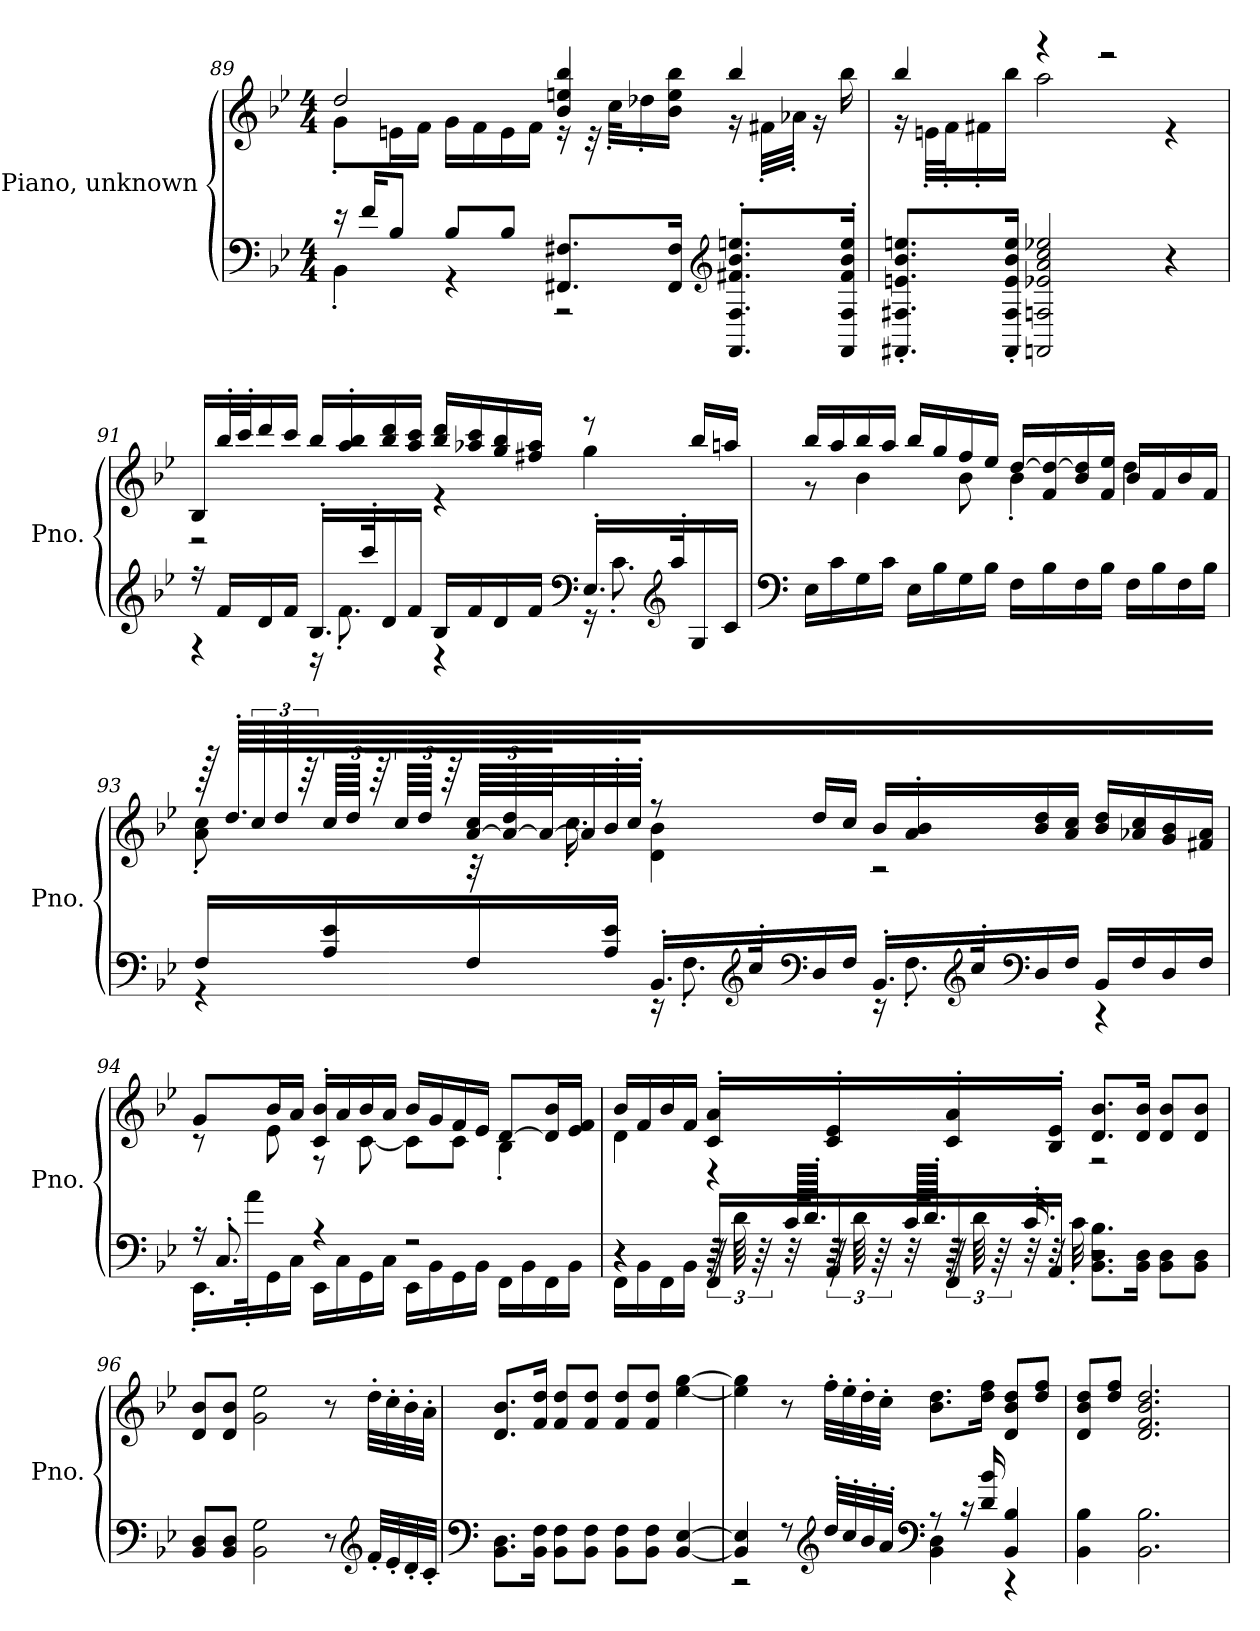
**kern	**kern
*part1	*part1
*staff2	*staff1
*I"Piano, unknown	*
*I'Pno.	*
!!LO:LB:g=z
*clefF4	*clefG2
*k[b-e-]	*k[b-e-]
*M4/4	*M4/4
=89	=89
*^	*^
16r	4BB-'\	2dd/	8g'\L
16f/KL	.	.	.
8B-/J	.	.	16en\L
.	.	.	16f\JJ
8B-/L	4r	.	16g\LL
.	.	.	16f\
8B-/J	.	.	16e\
.	.	.	16f\JJ
8.FF#X/ 8.F#X/L	2r	4b-/ 4een/ 4bb-/	16r
.	.	.	32r
.	.	.	32cc'\KLL
.	.	.	16dd-X'\
16FF#/ 16F#/Jk	.	.	16b-\ 16ee\ 16bb-\JJ
*clefG2	*	*	*
8.FF#/' 8.F#/' 8.f#X/' 8.b-/' 8.een/'L	.	4bb-/	16r
.	.	.	32f#X'\LLL
.	.	.	32a-X'\JJJ
.	.	.	16r
16FF#/' 16F#/' 16f#/' 16b-/' 16ee/'Jk	.	.	16bb-\
*v	*v	*	*
=90	=90	=90
8.FF#X/' 8.F#X/' 8.en/' 8.b-/' 8.een/'L	4bb-/	16r
.	.	32en'\LLL
.	.	32f'\J
.	.	16f#X'\
16FF#/' 16F#/' 16e/' 16b-/' 16ee/'Jk	.	16bb-\JJ
2FFn/ 2Fn/ 2e-X/ 2a/ 2cc/ 2ee-X/	4r	2aa\
.	2r	.
4r	.	4r
!!LO:LB:g=z	!!
=91	=91	=91
*^	*	*
16r	4r	16B-/LL	2r
16f/LL	.	32bb-'/L	.
.	.	32ccc'/J	.
16d/	.	16ddd/	.
16f/JJ	.	16ccc/JJ	.
16.B-'/LL	16r	16bb-/LL	.
.	8.f'\	16aa/' 16bb-/'	.
32ccc'/K	.	.	.
16d/	.	16bb-/ 16ddd/	.
16f/JJ	.	16aa/ 16ccc/JJ	.
16B-/LL	4r	16bb-/ 16ddd/LL	4r
16f/	.	16aa-X/ 16ccc/	.
16d/	.	16gg/ 16bb-/	.
16f/JJ	.	16ff#X/ 16aa-/JJ	.
*clefF4	*	*	*
16.E-'/LL	16r	8r	4gg\
.	8.c'\	.	.
*clefG2	*	*	*
32aa'/K	.	.	.
16G/	.	16bb-/LL	.
16c/JJ	.	16aan/JJ	.
*v	*v	*	*
!!LO:LB:g=z	!!
=92	=92	=92
*clefF4	*	*
16E-\LL	16bb-/LL	8r
16c\	16aa/	.
16G\	16bb-/	4b-\
16c\JJ	16aa/JJ	.
16E-\LL	16bb-/LL	.
16B-\	16gg/	.
16G\	16ff/	8b-\
16B-\JJ	16ee-/JJ	.
16F\LL	[16dd/LL	4b-'\
16B-\	16f/ 16dd/_	.
16F\	16b-/ 16dd/]	.
16B-\JJ	16f/ 16ee-/JJ	.
16F\LL	16b-/LL	4dd\
16B-\	16f/	.
16F\	16b-/	.
16B-\JJ	16f/JJ	.
!!LO:LB:g=z	!!
=93	=93	=93
*^	*	*
16F/LL	4r	128r	8a\' 8cc\'
.	.	64.dd'/LLLL	.
.	.	96cc/	.
.	.	96dd/JJJJ	.
.	.	96r	.
16A/ 16e-/	.	96cc/LLLL	.
.	.	96dd/JJJJ	.
.	.	96r	.
.	.	96cc/LLLL	.
.	.	96dd/JJJJ	.
.	.	96r	.
*	*	*Xbrackettup	*
16F/	.	[96a/ 96cc/LLLL	32r
.	.	96a/_ 96dd/	.
.	.	96a/J_	.
.	.	32a/]	16.cc'\
16A/ 16e-/JJ	.	32b-'/	.
.	.	32cc'/JJJ	.
16.BB-'/LL	16r	8r	4d\ 4b-\
.	8.F'\	.	.
*clefG2	*	*	*
32cc'/K	.	.	.
*clefF4	*	*	*
16D/	.	16dd/LL	.
16F/JJ	.	16cc/JJ	.
16.BB-'/LL	16r	16b-/LL	2r
.	8.F'\	16a/' 16b-/'	.
*clefG2	*	*	*
32cc'/K	.	.	.
*clefF4	*	*	*
16D/	.	16b-/ 16dd/	.
16F/JJ	.	16a/ 16cc/JJ	.
16BB-/LL	4r	16b-/ 16dd/LL	.
16F/	.	16a-X/ 16cc/	.
16D/	.	16g/ 16b-/	.
16F/JJ	.	16f#X/ 16a-/JJ	.
!!LO:LB:g=z	!!
=94	=94	=94	=94
16r	16.EE-'\LL	8g/L	8r
8.C'/	.	.	.
.	32a'\K	.	.
.	16GG\	16b-/L	8e-\
.	16C\JJ	16a/JJ	.
4r	16EE-\LL	16c/' 16b-/'LL	8r
.	16C\	16a/	.
.	16GG\	16b-/	[8c\
.	16C\JJ	16a/JJ	.
2r	16EE-\LL	16b-/LL	8c\L]
.	16BB-\	16g/	.
.	16GG\	16f/	8c\J
.	16BB-\JJ	16e-/JJ	.
.	16FF\LL	[8d/L	4B-'\
.	16BB-\	.	.
.	16FF\	16d/] 16b-/L	.
.	16BB-\JJ	16e-/ 16f/JJ	.
!!LO:PB:g=z	!!
=95	=95	=95	=95
*	*^	*	*
4r	16FF\LL	4r	16b-/LL	4d\
.	16BB-\	.	16f/	.
.	16FF\	.	16b-/	.
.	16BB-\JJ	.	16f/JJ	.
32r	96r	16FF/LL	16c/' 16a/'LL	4r
.	96d\	.	.	.
.	96r	.	.	.
128c/KLLLL	32r	.	.	.
64.d'/JJJJ	.	.	.	.
32r	96r	16AA/	16c/' 16e-/'	.
.	96d\	.	.	.
.	96r	.	.	.
128c/KLLLL	32r	.	.	.
64.d'/JJJJ	.	.	.	.
32r	96r	16FF/	16c/' 16a/'	.
.	96d\	.	.	.
.	96r	.	.	.
16.c'/	32r	.	.	.
.	32r	16AA/JJ	16B-/' 16e-/'JJ	.
.	32c'\	.	.	.
2r	8.BB-\ 8.D\ 8.B-\L	2r	8.d/ 8.b-/L	2r
.	16BB-\ 16D\Jk	.	16d/ 16b-/Jk	.
.	8BB-\ 8D\L	.	8d/ 8b-/L	.
.	8BB-\ 8D\J	.	8d/ 8b-/J	.
*v	*v	*v	*	*
*	*v	*v
=96	=96
8BB-/ 8D/L	8d/ 8b-/L
8BB-/ 8D/J	8d/ 8b-/J
2BB-\ 2G\	2g\ 2ee-\
8r	8r
*clefG2	*
32f'/LLL	32dd'\LLL
32e-'/	32cc'\
32d'/	32b-'\
32c'/JJJ	32a'\JJJ
!!LO:LB:g=z
=97	=97
*clefF4	*
8.BB-\ 8.D\L	8.d/ 8.b-/L
16BB-\ 16F\Jk	16f/ 16dd/Jk
8BB-\ 8F\L	8f/ 8dd/L
8BB-\ 8F\J	8f/ 8dd/J
8BB-\ 8F\L	8f/ 8dd/L
8BB-\ 8F\J	8f/ 8dd/J
[4BB-/ [4E-/	[4ee-\ [4gg\
=98	=98
*^	*
4BB-/] 4E-/]	2r	4ee-\] 4gg\]
8r	.	8r
*clefG2	*	*
32dd'/LLL	.	32ff'\LLL
32cc'/	.	32ee-'\
32b-'/	.	32dd'\
32a'/JJJ	.	32cc'\JJJ
*clefF4	*	*
8r	4BB-\ 4D\	8.b-\ 8.dd\L
16r	.	.
16d/ 16b-/	.	16dd\ 16ff\Jk
4BB-/ 4B-/	4r	8d/ 8b-/ 8dd/L
.	.	8dd/ 8ff/J
*v	*v	*
=99	=99
4BB-\ 4B-\	8d/ 8b-/ 8dd/L
.	8dd/ 8ff/J
2.BB-\ 2.B-\	2.d/ 2.f/ 2.b-/ 2.dd/
=	=
*-	*-
